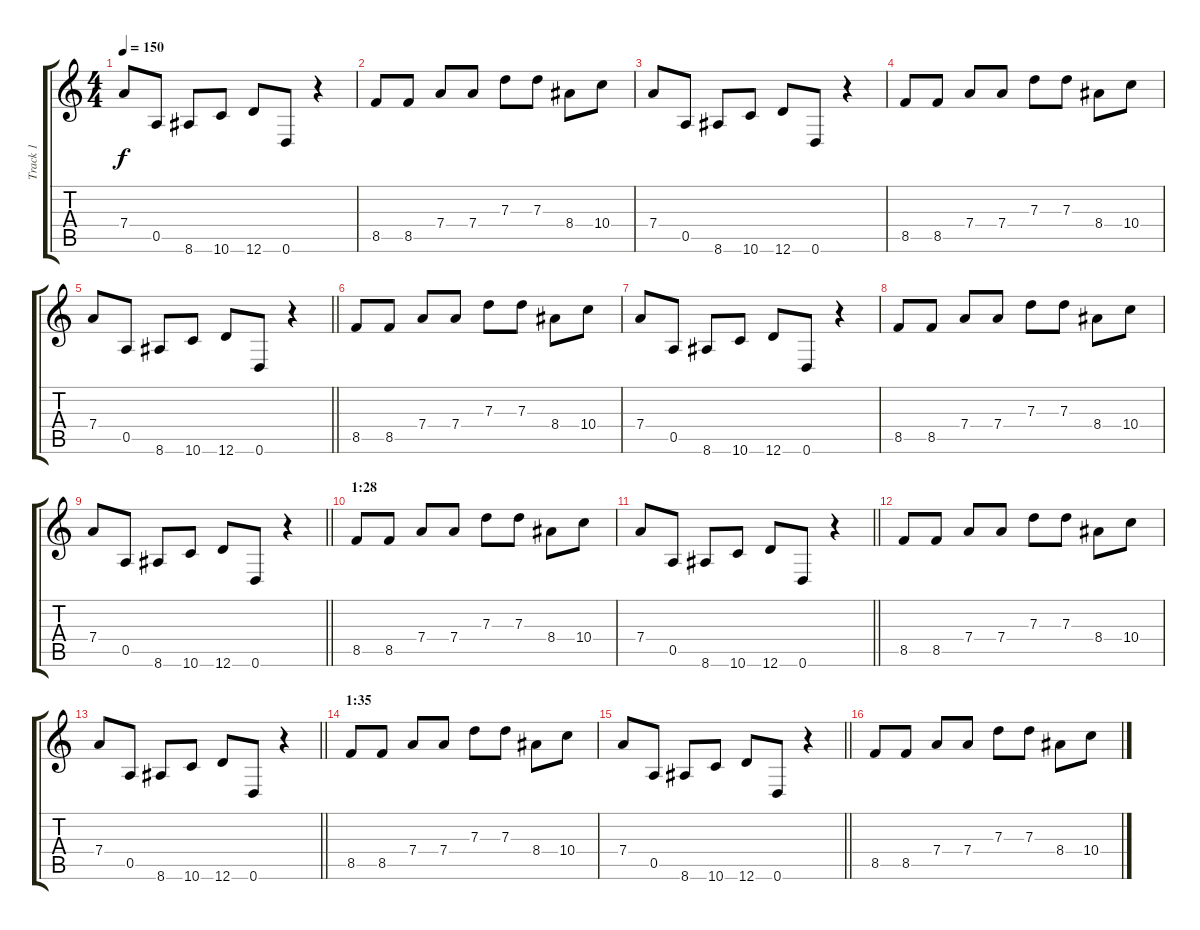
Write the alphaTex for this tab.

\track ("Track 1" "Track 1") {instrument electricguitarjazz}
\staff {score tabs}
\tuning (E4 B3 G3 D3 A2 D2) {hide}
\ts (4 4)
\tempo 150
\clef g2
\ks c
7.4.8{dy f} 0.5.8 8.6.8 10.6.8 12.6.8 0.6.8 r.4 |
8.5.8 8.5.8 7.4.8 7.4.8 7.3.8 7.3.8 8.4.8 10.4.8 |
7.4.8 0.5.8 8.6.8 10.6.8 12.6.8 0.6.8 r.4 |
8.5.8 8.5.8 7.4.8 7.4.8 7.3.8 7.3.8 8.4.8 10.4.8 |
\barLineRight lightlight
7.4.8 0.5.8 8.6.8 10.6.8 12.6.8 0.6.8 r.4 |
8.5.8 8.5.8 7.4.8 7.4.8 7.3.8 7.3.8 8.4.8 10.4.8 |
7.4.8 0.5.8 8.6.8 10.6.8 12.6.8 0.6.8 r.4 |
8.5.8 8.5.8 7.4.8 7.4.8 7.3.8 7.3.8 8.4.8 10.4.8 |
\barLineRight lightlight
7.4.8 0.5.8 8.6.8 10.6.8 12.6.8 0.6.8 r.4 |
\section ("" "1:28")
8.5.8 8.5.8 7.4.8 7.4.8 7.3.8 7.3.8 8.4.8 10.4.8 |
\barLineRight lightlight
7.4.8 0.5.8 8.6.8 10.6.8 12.6.8 0.6.8 r.4 |
8.5.8 8.5.8 7.4.8 7.4.8 7.3.8 7.3.8 8.4.8 10.4.8 |
\barLineRight lightlight
7.4.8 0.5.8 8.6.8 10.6.8 12.6.8 0.6.8 r.4 |
\section ("" "1:35")
8.5.8 8.5.8 7.4.8 7.4.8 7.3.8 7.3.8 8.4.8 10.4.8 |
\barLineRight lightlight
7.4.8 0.5.8 8.6.8 10.6.8 12.6.8 0.6.8 r.4 |
8.5.8 8.5.8 7.4.8 7.4.8 7.3.8 7.3.8 8.4.8 10.4.8
